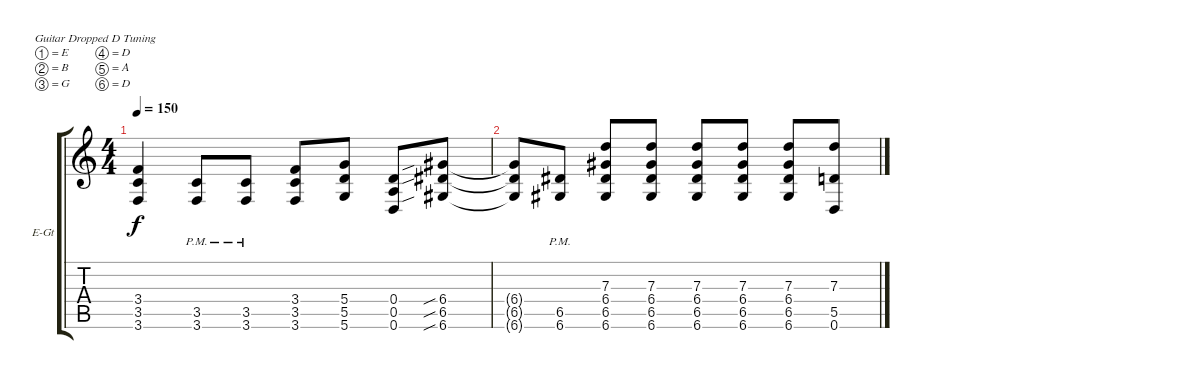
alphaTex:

\defaultSystemsLayout 4
\bracketExtendMode groupsimilarinstruments
\firstSystemTrackNameOrientation horizontal
\otherSystemsTrackNameOrientation horizontal
\track ("Electric Guitar" "E-Gt") {instrument distortionguitar}
\staff {score tabs}
\tuning (E4 B3 G3 D3 A2 D2)
\ts (4 4)
\tempo 150
\clef g2
\ks c
(3.6{t} 3.5{t} 3.4{t}).4{dy f} (3.6{pm} 3.5{pm}).8 (3.6{pm} 3.5{pm}).8 (3.4 3.5 3.6).8 (5.6 5.5 5.4).8 (0.4 0.5 0.6).8 (6.6{sib} 6.5{sib} 6.4{sib}).8 |
(6.4{t} 6.5{t} 6.6{t}).8 (6.6{pm} 6.5{pm}).8 (6.6 6.5 6.4 7.3).8 (6.6 6.5 6.4 7.3).8 (6.4 6.5 6.6 7.3).8 (6.6 6.5 7.3 6.4).8 (7.3 6.5 6.6 6.4).8 (0.6 5.5 7.3).8
